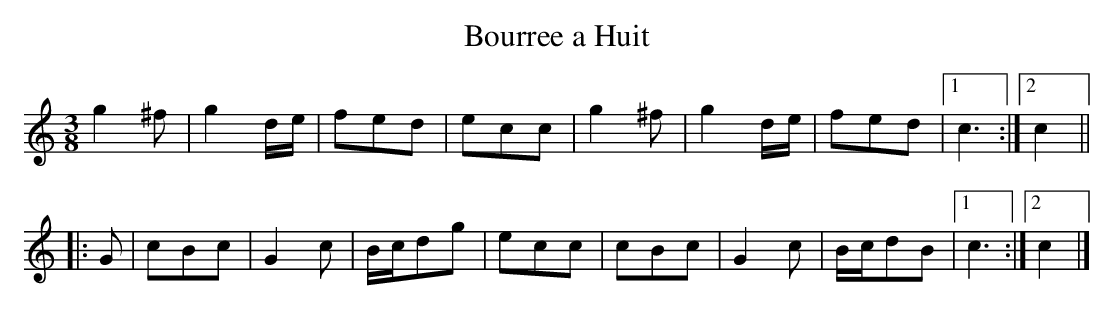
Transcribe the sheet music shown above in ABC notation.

X:1
T:Bourree a Huit
M:3/8
L:1/8
K:C
g2^f | g2d/2e/2 | fed | ecc |\
g2^f | g2d/2e/2 | fed |1 c3 :|2 c2 ||
|: G |\
cBc | G2c | B/2c/2dg | ecc |\
cBc | G2c | B/2c/2dB |1 c3 :|2 c2 |]
